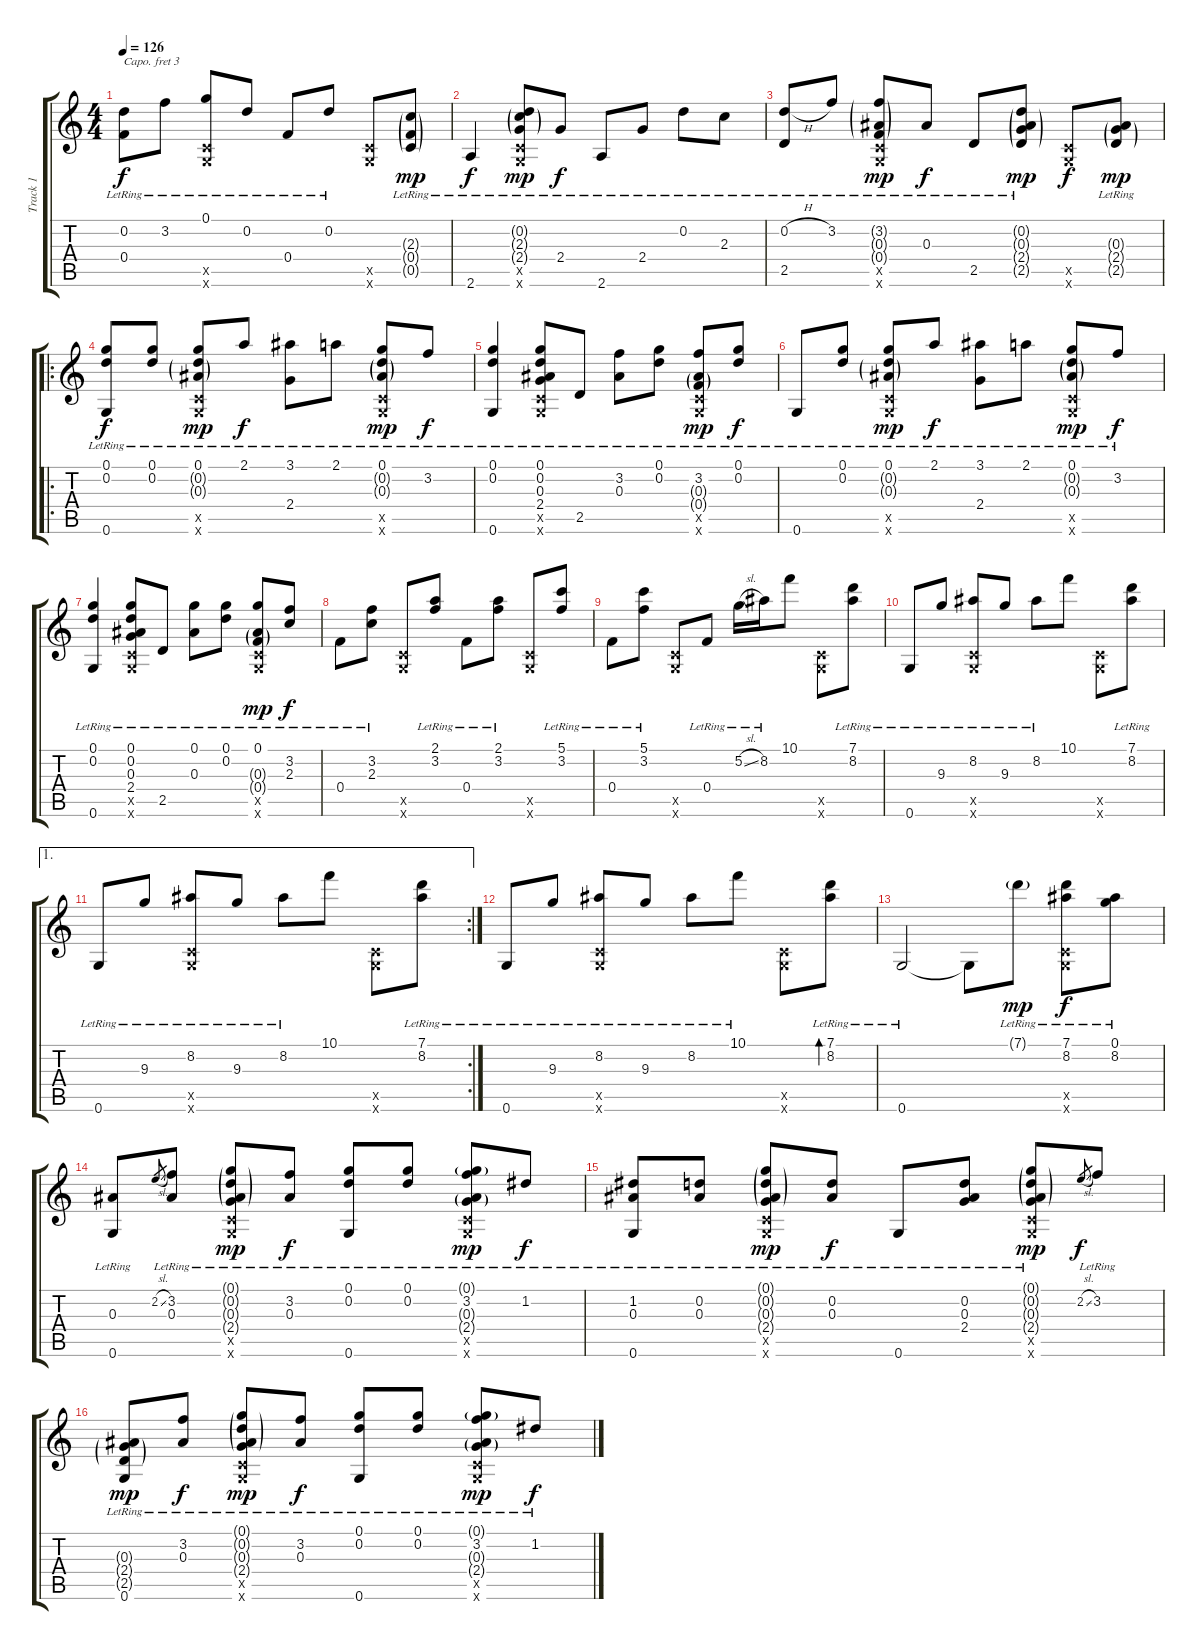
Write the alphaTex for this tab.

\track ("Track 1" "Track 1") {instrument acousticguitarsteel}
\staff {score tabs}
\capo 3
\tuning (E4 B3 G3 D3 A2 E2) {hide}
\ts (4 4)
\tempo 126
\clef g2
\ks c
(0.2{lr} 0.4{lr}).8{dy f} 3.2{lr}.8 (0.1{lr} 0.5{x} 0.6{x}).8 0.2{lr}.8 0.4{lr}.8 0.2{lr}.8 (0.5{x} 0.6{x}).8 (2.3{g lr} 0.4{g lr} 0.5{g lr}).8{dy mp} |
2.6{lr}.4{dy f} (0.2{g lr} 2.3{g lr} 2.4{g lr} 0.5{x} 0.6{x}).8{dy mp} 2.4{lr}.8{dy f} 2.6{lr}.8 2.4{lr}.8 0.2{lr}.8 2.3{lr}.8 |
(0.2{h lr} 2.5{lr}).8 3.2{lr}.8 (3.2{g} 0.3{g lr} 0.4{g} 0.5{x} 0.6{x}).8{dy mp} 0.3{lr}.8{dy f} 2.5{lr}.8 (0.2{g lr} 0.3{g lr} 2.4{g lr} 2.5{g lr}).8{dy mp} (0.5{x} 0.6{x}).8{dy f} (0.3{g lr} 2.4{g lr} 2.5{g lr}).8{dy mp} |
\ro
(0.1{lr} 0.2{lr} 0.6{lr}).8{dy f} (0.1{lr} 0.2{lr}).8 (0.1{lr} 0.2{g lr} 0.3{g lr} 0.5{x} 0.6{x}).8{dy mp} 2.1{lr}.8{dy f} (3.1{lr} 2.4{lr}).8 2.1{lr}.8 (0.1{lr} 0.2{g lr} 0.3{g lr} 0.5{x} 0.6{x}).8{dy mp} 3.2{lr}.8{dy f} |
(0.1{lr} 0.2{lr} 0.6{lr}).4 (0.1{lr} 0.2{lr} 0.3{lr} 2.4{lr} 0.5{x} 0.6{x}).8 2.5{lr}.8 (3.2{lr} 0.3{lr}).8 (0.1{lr} 0.2{lr}).8 (3.2{lr} 0.3{g lr} 0.4{g lr} 0.5{x} 0.6{x}).8{dy mp} (0.1{lr} 0.2{lr}).8{dy f} |
0.6{lr}.8 (0.1{lr} 0.2{lr}).8 (0.1{lr} 0.2{g lr} 0.3{g lr} 0.5{x} 0.6{x}).8{dy mp} 2.1{lr}.8{dy f} (3.1{lr} 2.4{lr}).8 2.1{lr}.8 (0.1{lr} 0.2{g lr} 0.3{g lr} 0.5{x} 0.6{x}).8{dy mp} 3.2{lr}.8{dy f} |
(0.1{lr} 0.2{lr} 0.6{lr}).4 (0.1{lr} 0.2{lr} 0.3{lr} 2.4{lr} 0.5{x} 0.6{x}).8 2.5{lr}.8 (0.1{lr} 0.3{lr}).8 (0.1{lr} 0.2{lr}).8 (0.1{lr} 0.3{g lr} 0.4{g lr} 0.5{x} 0.6{x}).8{dy mp} (3.2{lr} 2.3{lr}).8{dy f} |
0.4{lr}.8 (3.2{lr} 2.3{lr}).8 (0.5{x} 0.6{x}).8 (2.1{lr} 3.2{lr}).8 0.4{lr}.8 (2.1{lr} 3.2{lr}).8 (0.5{x} 0.6{x}).8 (5.1{lr} 3.2{lr}).8 |
0.4{lr}.8 (5.1{lr} 3.2{lr}).8 (0.5{x} 0.6{x}).8 0.4{lr}.8 5.2{sl lr}.16 8.2{lr}.16 10.1.8 (0.5{x} 0.6{x}).8 (7.1{lr} 8.2{lr}).8 |
0.6{lr}.8 9.3{lr}.8 (8.2{lr} 0.5{x} 0.6{x}).8 9.3{lr}.8 8.2{lr}.8 10.1.8 (0.5{x} 0.6{x}).8 (7.1{lr} 8.2{lr}).8 |
\ae 1
\rc 2
0.6{lr}.8 9.3{lr}.8 (8.2{lr} 0.5{x} 0.6{x}).8 9.3{lr}.8 8.2{lr}.8 10.1.8 (0.5{x} 0.6{x}).8 (7.1{lr} 8.2{lr}).8 |
0.6{lr}.8 9.3{lr}.8 (8.2{lr} 0.5{x} 0.6{x}).8 9.3{lr}.8 8.2{lr}.8 10.1{lr}.8 (0.5{x} 0.6{x}).8 (7.1{lr} 8.2{lr}).8{bd 480} |
0.6{lr}.2 0.6{t}.8 7.1{g lr}.8{dy mp} (7.1{lr} 8.2{lr} 0.5{x} 0.6{x}).8{dy f} (0.1{lr} 8.2{lr}).8 |
(0.3{lr} 0.6{lr}).8 2.2{sl}.8{gr} (3.2{lr} 0.3{lr}).8 (0.1{g lr} 0.2{g lr} 0.3{g lr} 2.4{g lr} 0.5{x} 0.6{x}).8{dy mp} (3.2{lr} 0.3{lr}).8{dy f} (0.1{lr} 0.2{lr} 0.6{lr}).8 (0.1{lr} 0.2{lr}).8 (0.1{g lr} 3.2{lr} 0.3{g lr} 2.4{g lr} 0.5{x} 0.6{x}).8{dy mp} 1.2{lr}.8{dy f} |
(1.2{lr} 0.3{lr} 0.6{lr}).8 (0.2{lr} 0.3{lr}).8 (0.1{g lr} 0.2{g lr} 0.3{g lr} 2.4{g lr} 0.5{x} 0.6{x}).8{dy mp} (0.2{lr} 0.3{lr}).8{dy f} 0.6{lr}.8 (0.2{lr} 0.3{lr} 2.4{lr}).8 (0.1{g lr} 0.2{g lr} 0.3{g lr} 2.4{g lr} 0.5{x} 0.6{x}).8{dy mp} 2.2{sl}.8{gr dy f} 3.2{lr}.8 |
(0.3{g lr} 2.4{g lr} 2.5{g lr} 0.6{lr}).8{dy mp} (3.2{lr} 0.3{lr}).8{dy f} (0.1{g lr} 0.2{g lr} 0.3{g lr} 2.4{g lr} 0.5{x} 0.6{x}).8{dy mp} (3.2{lr} 0.3{lr}).8{dy f} (0.1{lr} 0.2{lr} 0.6{lr}).8 (0.1{lr} 0.2{lr}).8 (0.1{g lr} 3.2{lr} 0.3{g lr} 2.4{g lr} 0.5{x} 0.6{x}).8{dy mp} 1.2{lr}.8{dy f}
